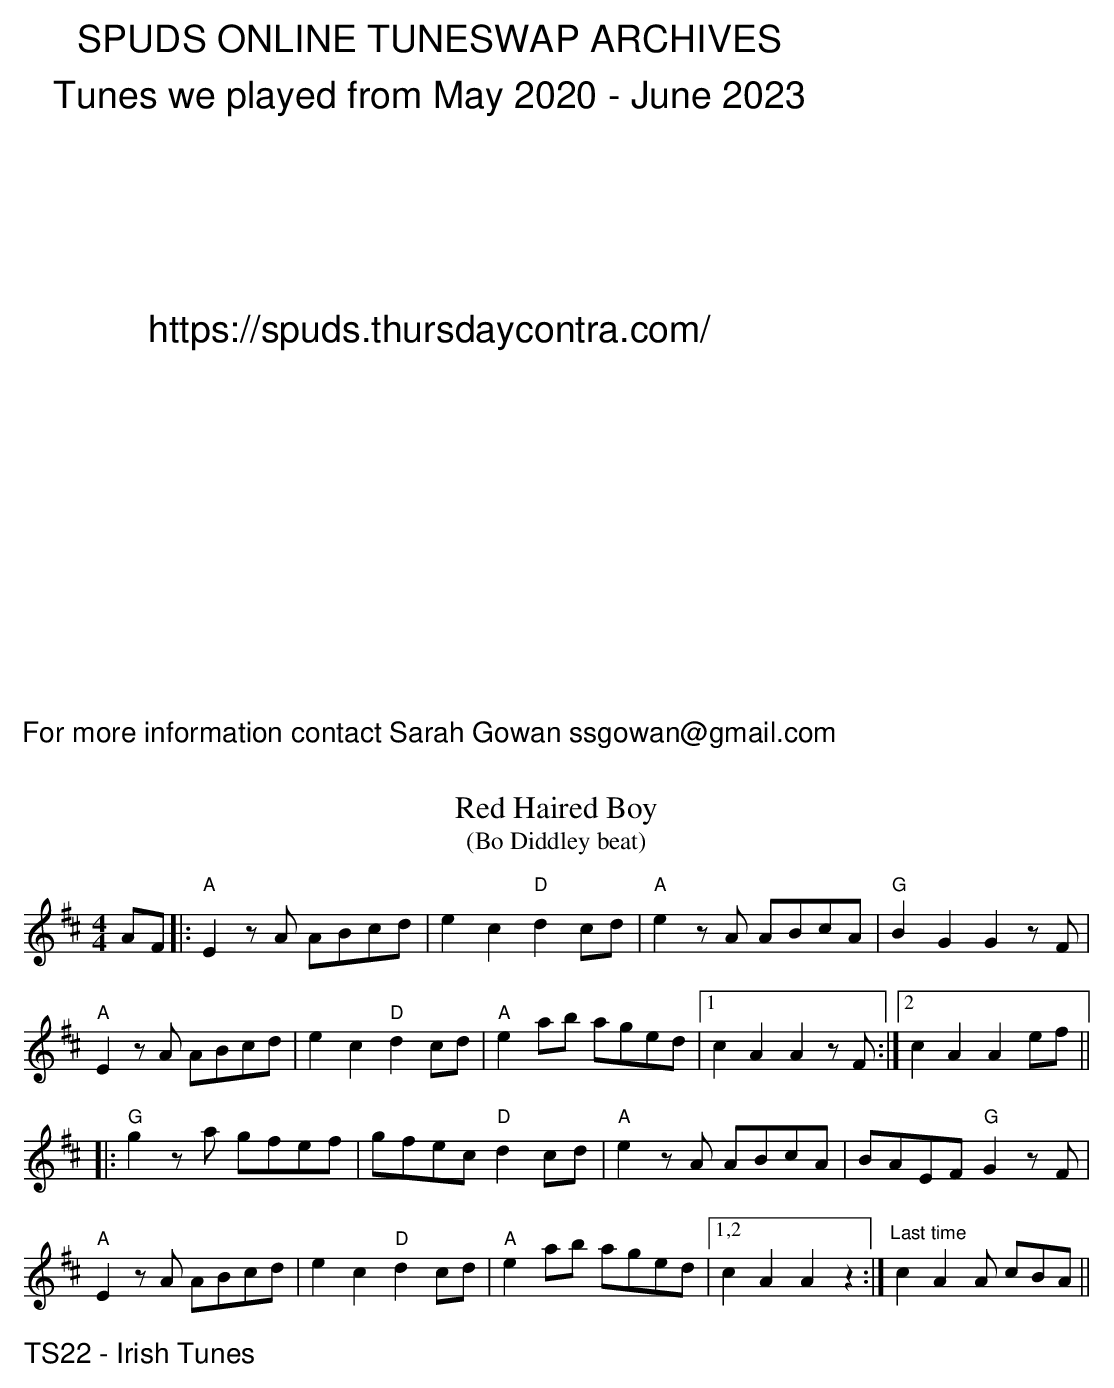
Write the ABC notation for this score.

X:1
T: Red Haired Boy
T: (Bo Diddley beat)
M: 4/4
L: 1/8
K: Amix
AF|:"A"E2zA ABcd|e2c2 "D"d2cd|"A"e2zA ABcA|"G"B2G2 G2 zF|
"A"E2zA ABcd|e2c2 "D"d2cd|"A"e2ab aged|[1 c2A2 A2zF:|[2 c2A2 A2ef||
|:"G"g2za gfef|gfec "D"d2cd|"A"e2zA ABcA|BAEF "G"G2zF|
"A"E2zA ABcd|e2c2 "D"d2cd|"A"e2ab aged|[1,2 c2A2 A2z2:|"^Last time" c2A2 A cBA||
